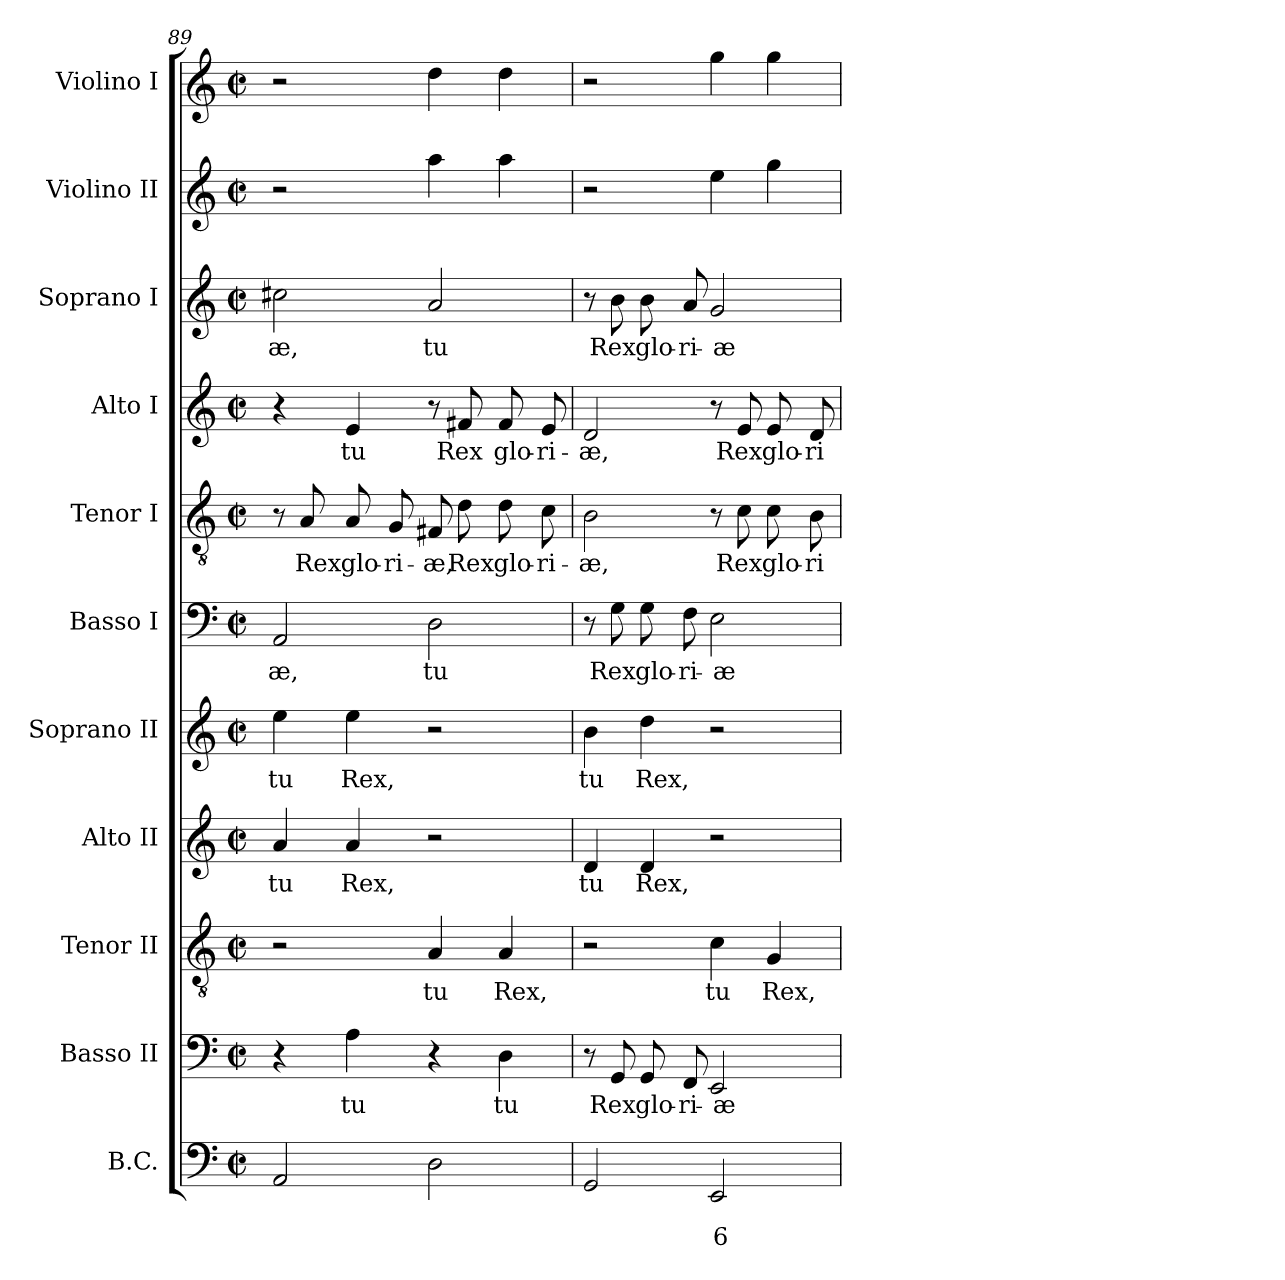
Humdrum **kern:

**kern	**text	**text	**kern	**text	**kern	**text	**kern	**text	**kern	**text	**kern	**text	**kern	**text	**kern	**text	**kern	**text	**kern	**kern
*part11	*part11	*part11	*part10	*part10	*part9	*part9	*part8	*part8	*part7	*part7	*part6	*part6	*part5	*part5	*part4	*part4	*part3	*part3	*part2	*part1
*staff11	*staff11	*staff11	*staff10	*staff10	*staff9	*staff9	*staff8	*staff8	*staff7	*staff7	*staff6	*staff6	*staff5	*staff5	*staff4	*staff4	*staff3	*staff3	*staff2	*staff1
*I"B.C.	*	*	*I"Basso II	*	*I"Tenor II	*	*I"Alto II	*	*I"Soprano II	*	*I"Basso I	*	*I"Tenor I	*	*I"Alto I	*	*I"Soprano I	*	*I"Violino II	*I"Violino I
*I'BC	*	*	*I'B 2	*	*I'T 2	*	*I'A 2	*	*I'S 2	*	*I'B 1	*	*I'T 1	*	*I'A 1	*	*I'S 1	*	*I'Vln. II	*I'Vln. I
!!LO:PB:g=z
*clefF4	*	*	*clefF4	*	*clefGv2	*	*clefG2	*	*clefG2	*	*clefF4	*	*clefGv2	*	*clefG2	*	*clefG2	*	*clefG2	*clefG2
*k[]	*	*	*k[]	*	*k[]	*	*k[]	*	*k[]	*	*k[]	*	*k[]	*	*k[]	*	*k[]	*	*k[]	*k[]
*C:	*	*	*C:	*	*C:	*	*C:	*	*C:	*	*C:	*	*C:	*	*C:	*	*C:	*	*C:	*C:
*M2/2	*	*	*M2/2	*	*M2/2	*	*M2/2	*	*M2/2	*	*M2/2	*	*M2/2	*	*M2/2	*	*M2/2	*	*M2/2	*M2/2
*met(c|)	*	*	*met(c|)	*	*met(c|)	*	*met(c|)	*	*met(c|)	*	*met(c|)	*	*met(c|)	*	*met(c|)	*	*met(c|)	*	*met(c|)	*met(c|)
=89	=89	=89	=89	=89	=89	=89	=89	=89	=89	=89	=89	=89	=89	=89	=89	=89	=89	=89	=89	=89
!	!	!	!	!	!	!	!	!LO:LY:b	!	!	!	!	!	!	!	!	!	!	!	!
!	!	!	!	!	!	!	!	!	!	!LO:LY:b	!	!	!	!	!	!	!	!	!	!
!	!	!	!	!	!	!	!	!	!	!	!	!LO:LY:b	!	!	!	!	!	!	!	!
!	!	!	!	!	!	!	!	!	!	!	!	!	!	!	!	!	!	!LO:LY:b	!	!
2AA/	.	.	4r	.	2r	.	4a/	tu	4ee\	tu	2AA/	-æ,	8r	.	4r	.	2cc#X\	-æ,	2r	2r
!	!	!	!	!	!	!	!	!	!	!	!	!	!	!LO:LY:b	!	!	!	!	!	!
.	.	.	.	.	.	.	.	.	.	.	.	.	8A/	Rex	.	.	.	.	.	.
!	!	!	!	!LO:LY:b	!	!	!	!	!	!	!	!	!	!	!	!	!	!	!	!
!	!	!	!	!	!	!	!	!LO:LY:b	!	!	!	!	!	!	!	!	!	!	!	!
!	!	!	!	!	!	!	!	!	!	!LO:LY:b	!	!	!	!	!	!	!	!	!	!
!	!	!	!	!	!	!	!	!	!	!	!	!	!	!LO:LY:b	!	!	!	!	!	!
!	!	!	!	!	!	!	!	!	!	!	!	!	!	!	!	!LO:LY:b	!	!	!	!
.	.	.	4A\	tu	.	.	4a/	Rex,	4ee\	Rex,	.	.	8A/	glo-	4e/	tu	.	.	.	.
!	!	!	!	!	!	!	!	!	!	!	!	!	!	!LO:LY:b	!	!	!	!	!	!
.	.	.	.	.	.	.	.	.	.	.	.	.	8G/	-ri-	.	.	.	.	.	.
!	!	!	!	!	!	!LO:LY:b	!	!	!	!	!	!	!	!	!	!	!	!	!	!
!	!	!	!	!	!	!	!	!	!	!	!	!LO:LY:b	!	!	!	!	!	!	!	!
!	!	!	!	!	!	!	!	!	!	!	!	!	!	!LO:LY:b	!	!	!	!	!	!
!	!	!	!	!	!	!	!	!	!	!	!	!	!	!	!	!	!	!LO:LY:b	!	!
2D\	.	.	4r	.	4A/	tu	2r	.	2r	.	2D\	tu	8F#X/	-æ,	8r	.	2a/	tu	4aa\	4dd\
!	!	!	!	!	!	!	!	!	!	!	!	!	!	!LO:LY:b	!	!	!	!	!	!
!	!	!	!	!	!	!	!	!	!	!	!	!	!	!	!	!LO:LY:b	!	!	!	!
.	.	.	.	.	.	.	.	.	.	.	.	.	8d\	Rex	8f#X/	Rex	.	.	.	.
!	!	!	!	!LO:LY:b	!	!	!	!	!	!	!	!	!	!	!	!	!	!	!	!
!	!	!	!	!	!	!LO:LY:b	!	!	!	!	!	!	!	!	!	!	!	!	!	!
!	!	!	!	!	!	!	!	!	!	!	!	!	!	!LO:LY:b	!	!	!	!	!	!
!	!	!	!	!	!	!	!	!	!	!	!	!	!	!	!	!LO:LY:b	!	!	!	!
.	.	.	4D\	tu	4A/	Rex,	.	.	.	.	.	.	8d\	glo-	8f#/	glo-	.	.	4aa\	4dd\
!	!	!	!	!	!	!	!	!	!	!	!	!	!	!LO:LY:b	!	!	!	!	!	!
!	!	!	!	!	!	!	!	!	!	!	!	!	!	!	!	!LO:LY:b	!	!	!	!
.	.	.	.	.	.	.	.	.	.	.	.	.	8c\	-ri-	8e/	-ri-	.	.	.	.
=90	=90	=90	=90	=90	=90	=90	=90	=90	=90	=90	=90	=90	=90	=90	=90	=90	=90	=90	=90	=90
!	!	!	!	!	!	!	!	!LO:LY:b	!	!	!	!	!	!	!	!	!	!	!	!
!	!	!	!	!	!	!	!	!	!	!LO:LY:b	!	!	!	!	!	!	!	!	!	!
!	!	!	!	!	!	!	!	!	!	!	!	!	!	!LO:LY:b	!	!	!	!	!	!
!	!	!	!	!	!	!	!	!	!	!	!	!	!	!	!	!LO:LY:b	!	!	!	!
2GG/	.	.	8r	.	2r	.	4d/	tu	4b\	tu	8r	.	2B\	-æ,	2d/	-æ,	8r	.	2r	2r
!	!	!	!	!LO:LY:b	!	!	!	!	!	!	!	!	!	!	!	!	!	!	!	!
!	!	!	!	!	!	!	!	!	!	!	!	!LO:LY:b	!	!	!	!	!	!	!	!
!	!	!	!	!	!	!	!	!	!	!	!	!	!	!	!	!	!	!LO:LY:b	!	!
.	.	.	8GG/	Rex	.	.	.	.	.	.	8G\	Rex	.	.	.	.	8b\	Rex	.	.
!	!	!	!	!LO:LY:b	!	!	!	!	!	!	!	!	!	!	!	!	!	!	!	!
!	!	!	!	!	!	!	!	!LO:LY:b	!	!	!	!	!	!	!	!	!	!	!	!
!	!	!	!	!	!	!	!	!	!	!LO:LY:b	!	!	!	!	!	!	!	!	!	!
!	!	!	!	!	!	!	!	!	!	!	!	!LO:LY:b	!	!	!	!	!	!	!	!
!	!	!	!	!	!	!	!	!	!	!	!	!	!	!	!	!	!	!LO:LY:b	!	!
.	.	.	8GG/	glo-	.	.	4d/	Rex,	4dd\	Rex,	8G\	glo-	.	.	.	.	8b\	glo-	.	.
!	!	!	!	!LO:LY:b	!	!	!	!	!	!	!	!	!	!	!	!	!	!	!	!
!	!	!	!	!	!	!	!	!	!	!	!	!LO:LY:b	!	!	!	!	!	!	!	!
!	!	!	!	!	!	!	!	!	!	!	!	!	!	!	!	!	!	!LO:LY:b	!	!
.	.	.	8FF/	-ri-	.	.	.	.	.	.	8F\	-ri-	.	.	.	.	8a/	-ri-	.	.
!	!	!LO:LY:b	!	!	!	!	!	!	!	!	!	!	!	!	!	!	!	!	!	!
!	!	!	!	!LO:LY:b	!	!	!	!	!	!	!	!	!	!	!	!	!	!	!	!
!	!	!	!	!	!	!LO:LY:b	!	!	!	!	!	!	!	!	!	!	!	!	!	!
!	!	!	!	!	!	!	!	!	!	!	!	!LO:LY:b	!	!	!	!	!	!	!	!
!	!	!	!	!	!	!	!	!	!	!	!	!	!	!	!	!	!	!LO:LY:b	!	!
2EE/	.	6	2EE/	-æ	4c\	tu	2r	.	2r	.	2E\	-æ	8r	.	8r	.	2g/	-æ	4ee\	4gg\
!	!	!	!	!	!	!	!	!	!	!	!	!	!	!LO:LY:b	!	!	!	!	!	!
!	!	!	!	!	!	!	!	!	!	!	!	!	!	!	!	!LO:LY:b	!	!	!	!
.	.	.	.	.	.	.	.	.	.	.	.	.	8c\	Rex	8e/	Rex	.	.	.	.
!	!	!	!	!	!	!LO:LY:b	!	!	!	!	!	!	!	!	!	!	!	!	!	!
!	!	!	!	!	!	!	!	!	!	!	!	!	!	!LO:LY:b	!	!	!	!	!	!
!	!	!	!	!	!	!	!	!	!	!	!	!	!	!	!	!LO:LY:b	!	!	!	!
.	.	.	.	.	4G/	Rex,	.	.	.	.	.	.	8c\	glo-	8e/	glo-	.	.	4gg\	4gg\
!	!	!	!	!	!	!	!	!	!	!	!	!	!	!LO:LY:b	!	!	!	!	!	!
!	!	!	!	!	!	!	!	!	!	!	!	!	!	!	!	!LO:LY:b	!	!	!	!
.	.	.	.	.	.	.	.	.	.	.	.	.	8B\	-ri-	8d/	-ri-	.	.	.	.
=	=	=	=	=	=	=	=	=	=	=	=	=	=	=	=	=	=	=	=	=
*-	*-	*-	*-	*-	*-	*-	*-	*-	*-	*-	*-	*-	*-	*-	*-	*-	*-	*-	*-	*-
